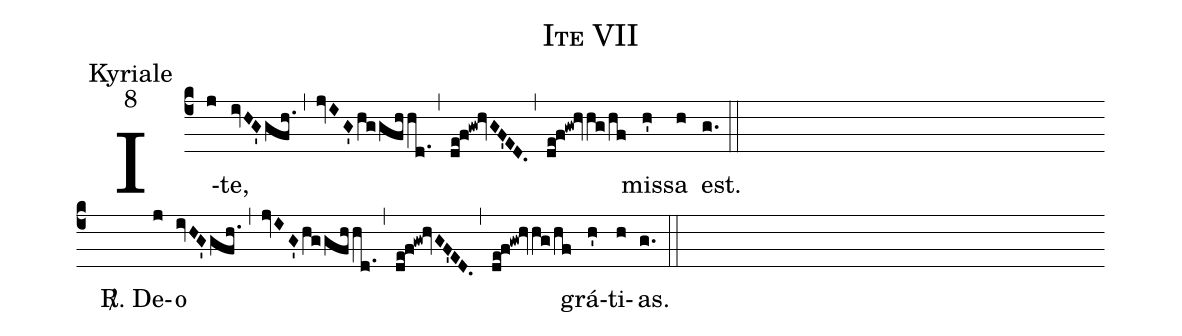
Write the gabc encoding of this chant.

name:Ite VII;
office-part:Kyriale;
mode:8;
%%
(c4) I(j)te,(ivHG'gfh.) (,) (jvIG'hggfhhd.) (,) (de!f!gw!hvGF'ED.) (,) (de!f!gw!hvhg/hf) mis(h')sa(h) est.(g.) (::) (Z-)
~~~<sp>R/</sp>. De(j)o(ivHG'gfh.) (,) (jvIG'hggfhhd.) (,) (de!f!gw!hvGF'ED.) (,) (de!f!gw!hvhg/hf) grá(h')ti(h)as.(g.) (::)
